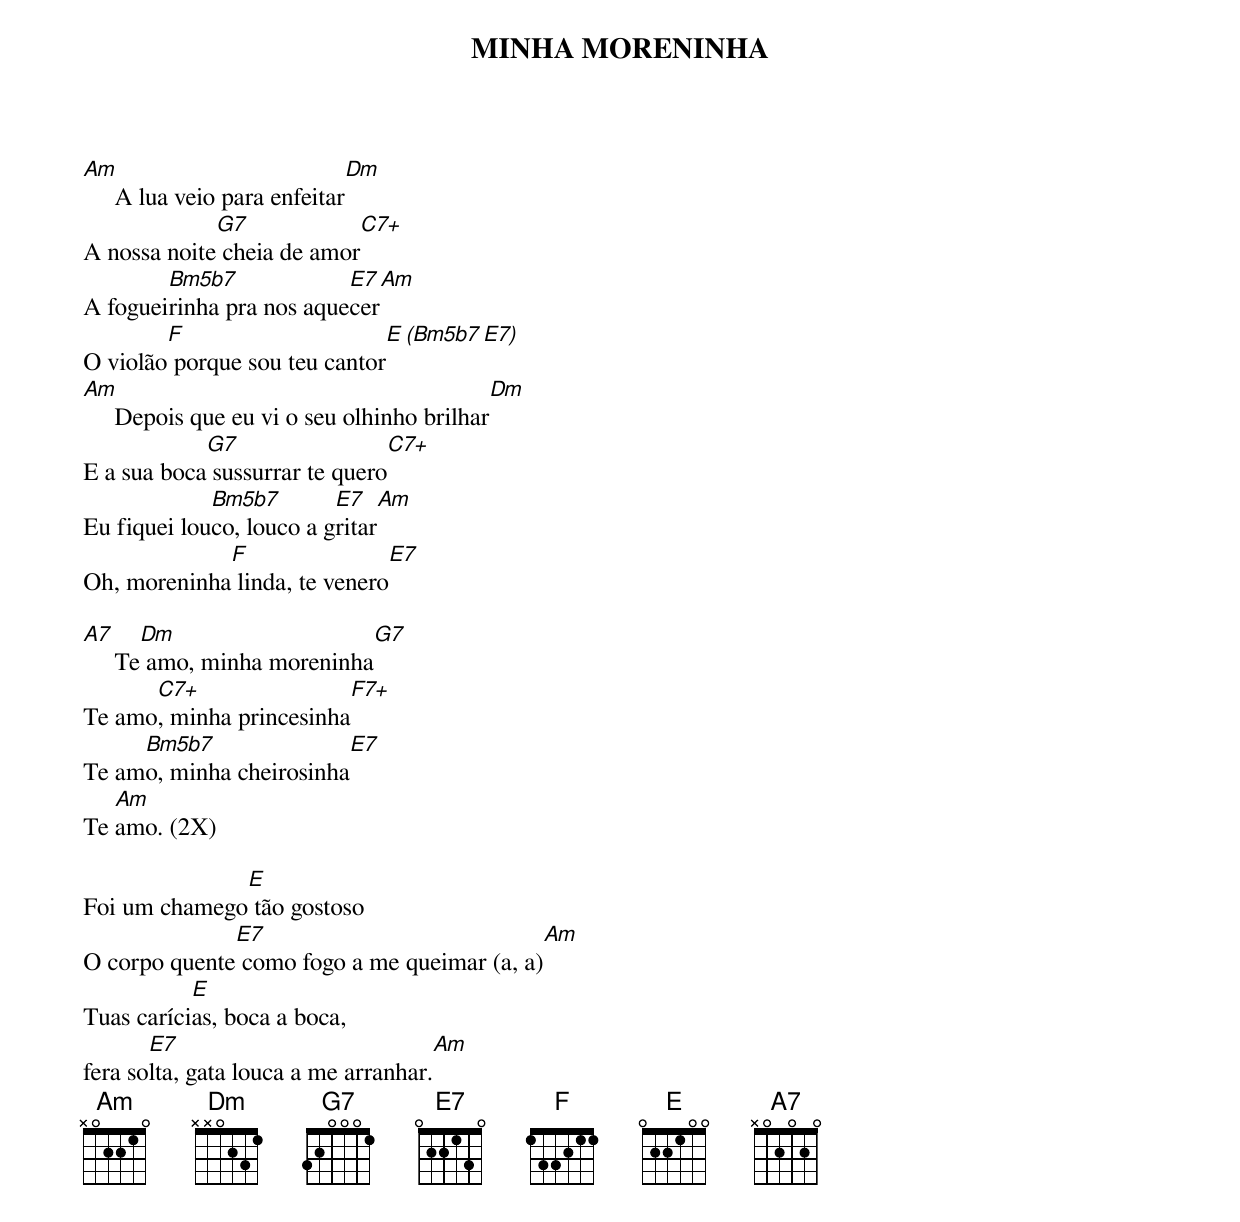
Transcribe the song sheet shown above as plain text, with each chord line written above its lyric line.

MINHA MORENINHA

Am                             Dm
     A lua veio para enfeitar
             G7                  C7+
A nossa noite cheia de amor
        Bm5b7             E7      Am
A fogueirinha pra nos aquecer
        F                             E     (Bm5b7 E7)
O violão porque sou teu cantor
Am                                                Dm
     Depois que eu vi o seu olhinho brilhar
            G7                       C7+
E a sua boca sussurrar te quero
             Bm5b7        E7     Am
Eu fiquei louco, louco a gritar
             F                     E7
Oh, moreninha linda, te venero

A7     Dm                   G7
     Te amo, minha moreninha
      C7+                  F7+
Te amo, minha princesinha
     Bm5b7               E7
Te amo, minha cheirosinha
   Am
Te amo. (2X)

              E
Foi um chamego tão gostoso
              E7                                 Am
O corpo quente como fogo a me queimar (a, a)
           E
Tuas carícias, boca a boca,
       E7                                   Am
fera solta, gata louca a me arranhar.
